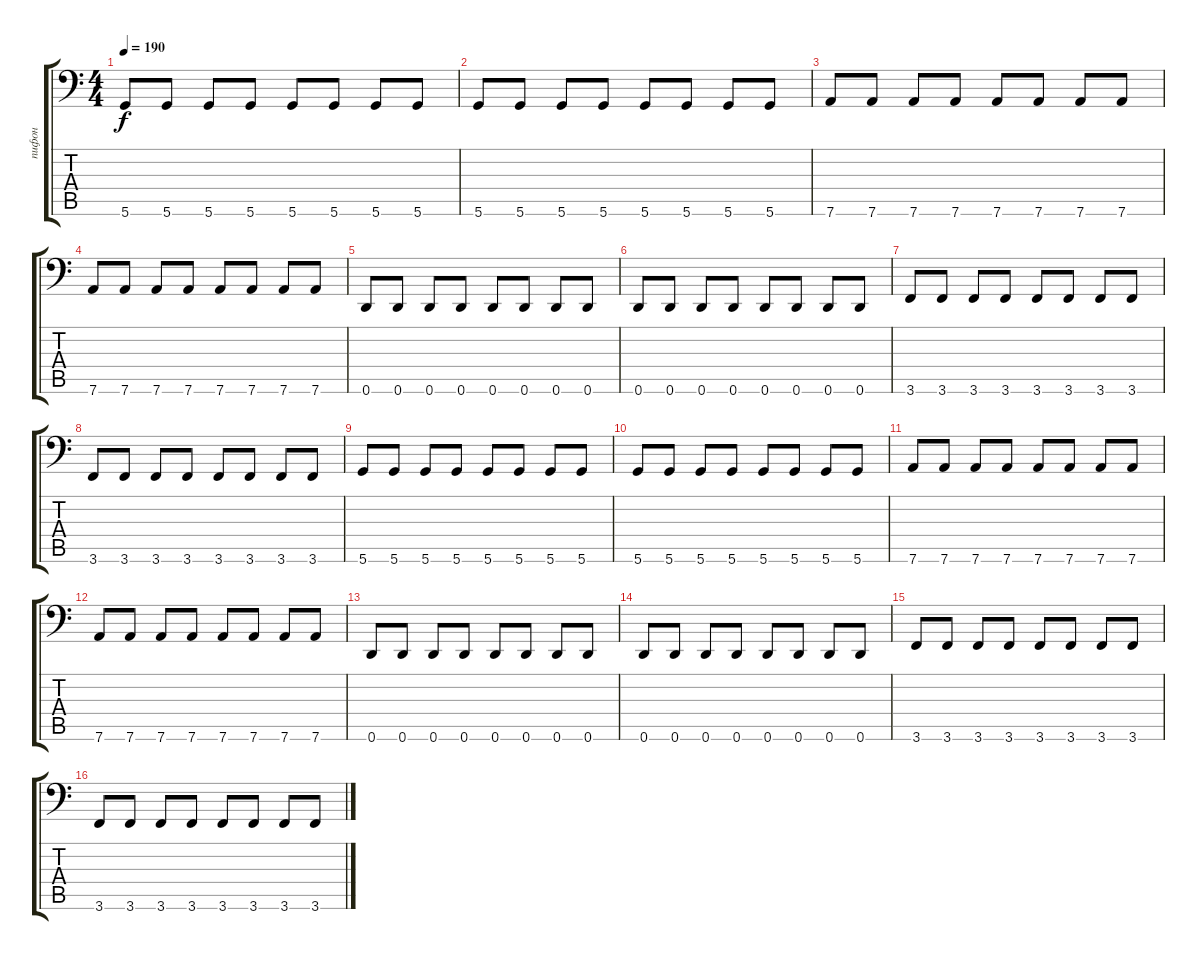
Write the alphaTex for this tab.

\track ("пифон" "пифон") {instrument electricbasspick}
\staff {score tabs}
\tuning (E3 B3 G2 D2 A1 D1) {hide}
\ts (4 4)
\tempo 190
\clef f4
\ks c
5.6.8{dy f} 5.6.8 5.6.8 5.6.8 5.6.8 5.6.8 5.6.8 5.6.8 |
5.6.8 5.6.8 5.6.8 5.6.8 5.6.8 5.6.8 5.6.8 5.6.8 |
7.6.8 7.6.8 7.6.8 7.6.8 7.6.8 7.6.8 7.6.8 7.6.8 |
7.6.8 7.6.8 7.6.8 7.6.8 7.6.8 7.6.8 7.6.8 7.6.8 |
0.6.8 0.6.8 0.6.8 0.6.8 0.6.8 0.6.8 0.6.8 0.6.8 |
0.6.8 0.6.8 0.6.8 0.6.8 0.6.8 0.6.8 0.6.8 0.6.8 |
3.6.8 3.6.8 3.6.8 3.6.8 3.6.8 3.6.8 3.6.8 3.6.8 |
3.6.8 3.6.8 3.6.8 3.6.8 3.6.8 3.6.8 3.6.8 3.6.8 |
5.6.8 5.6.8 5.6.8 5.6.8 5.6.8 5.6.8 5.6.8 5.6.8 |
5.6.8 5.6.8 5.6.8 5.6.8 5.6.8 5.6.8 5.6.8 5.6.8 |
7.6.8 7.6.8 7.6.8 7.6.8 7.6.8 7.6.8 7.6.8 7.6.8 |
7.6.8 7.6.8 7.6.8 7.6.8 7.6.8 7.6.8 7.6.8 7.6.8 |
0.6.8 0.6.8 0.6.8 0.6.8 0.6.8 0.6.8 0.6.8 0.6.8 |
0.6.8 0.6.8 0.6.8 0.6.8 0.6.8 0.6.8 0.6.8 0.6.8 |
3.6.8 3.6.8 3.6.8 3.6.8 3.6.8 3.6.8 3.6.8 3.6.8 |
3.6.8 3.6.8 3.6.8 3.6.8 3.6.8 3.6.8 3.6.8 3.6.8
